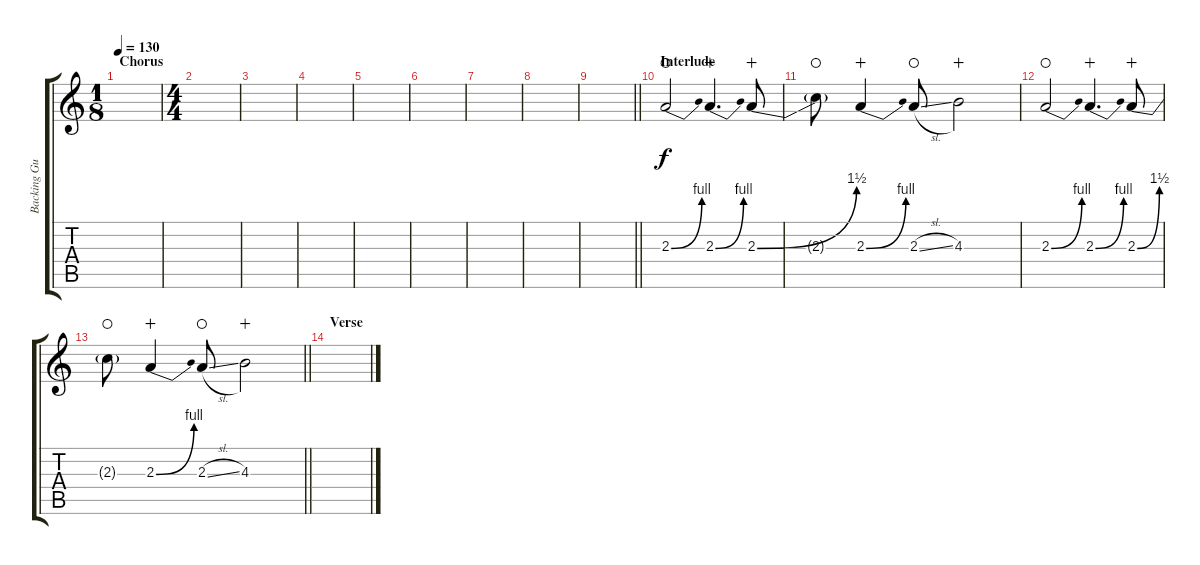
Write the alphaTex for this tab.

\track ("Backing Guitar" "Backing Gu") {instrument distortionguitar}
\staff {score tabs}
\tuning (E4 B3 G3 D3 A2 E2) {hide}
\ts (1 8)
\section ("" "Chorus")
\tempo 130
\clef g2
\ks c
|
\ts (4 4)
|
|
|
|
|
|
|
\barLineRight lightlight
|
\section ("" "Interlude")
2.3{be (bend 0 0 60 4)}.2{waho} 2.3{be (bend 0 0 60 4)}.4{d wahc} 2.3{be (bend 0 0 60 6)}.8{wahc} |
2.3{t}.8{waho} 2.3{be (bend 0 0 60 4)}.4{wahc} 2.3{sl}.8{waho} 4.3.2{wahc} |
2.3{be (bend 0 0 60 4)}.2{waho} 2.3{be (bend 0 0 60 4)}.4{d wahc} 2.3{be (bend 0 0 60 6)}.8{wahc} |
\barLineRight lightlight
2.3{t}.8{waho} 2.3{be (bend 0 0 60 4)}.4{wahc} 2.3{sl}.8{waho} 4.3.2{wahc} |
\section ("" "Verse")
